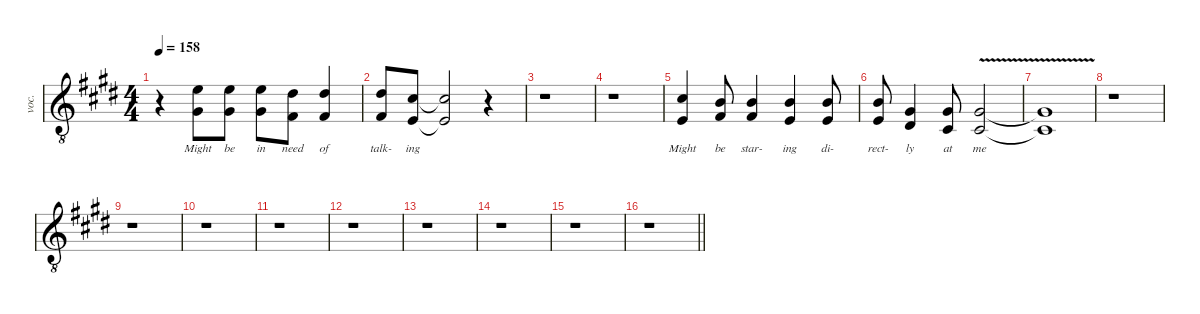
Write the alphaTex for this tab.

\defaultSystemsLayout 4
\hideDynamics
\bracketExtendMode groupsimilarinstruments
\otherSystemsTrackNameOrientation horizontal
\track ("Vocals" "voc.") {defaultSystemsLayout 8 mute instrument choiraahs}
\staff {score}
\tuning (E4 B3 G3 D3 A2 E2)
\ts (4 4)
\tempo 158
\clef g2
\ottava 8vb
\ks c#minor
r.4{dy f beam Down} (9.3{acc forcenatural} 6.4{acc #}).8{lyrics (0 "Might") lyrics (1 "") lyrics (2 "") lyrics (3 "") lyrics (4 "") dy mp beam Down} (6.4{acc #} 9.3{acc forcenatural}).8{lyrics (0 "be") lyrics (1 "") lyrics (2 "") lyrics (3 "") lyrics (4 "") beam Down} (9.3{acc forcenatural} 6.4{acc #}).8{lyrics (0 "in") lyrics (1 "") lyrics (2 "") lyrics (3 "") lyrics (4 "") beam Down} (8.3{acc #} 4.4{acc #}).8{lyrics (0 "need") lyrics (1 "") lyrics (2 "") lyrics (3 "") lyrics (4 "") beam Down} (4.4{acc #} 8.3{acc #}).4{lyrics (0 "of") lyrics (1 "") lyrics (2 "") lyrics (3 "") lyrics (4 "") beam Up} |
(4.4{acc #} 8.3{acc #}).8{lyrics (0 "talk-") lyrics (1 "") lyrics (2 "") lyrics (3 "") lyrics (4 "") dy f beam Up} (6.3{acc #} 2.4{acc forcenatural}).8{lyrics (0 "ing") lyrics (1 "") lyrics (2 "") lyrics (3 "") lyrics (4 "") dy mp beam Up} (6.3{t acc #} 2.4{t acc forcenatural}).2{dy f beam Up} r.4{beam Up} |
r.1{beam Down} |
r.1{beam Down} |
(6.3{acc #} 2.4{acc forcenatural}).4{lyrics (0 "Might") lyrics (1 "") lyrics (2 "") lyrics (3 "") lyrics (4 "") dy mp beam Up} (4.3{acc forcenatural} 4.4{acc #}).8{lyrics (0 "be") lyrics (1 "") lyrics (2 "") lyrics (3 "") lyrics (4 "") beam Up} (4.3{acc forcenatural} 4.4{acc #}).4{lyrics (0 "star-") lyrics (1 "") lyrics (2 "") lyrics (3 "") lyrics (4 "") beam Up} (4.3{acc forcenatural} 2.4{acc forcenatural}).4{lyrics (0 "ing") lyrics (1 "") lyrics (2 "") lyrics (3 "") lyrics (4 "") beam Up} (4.3{acc forcenatural} 2.4{acc forcenatural}).8{lyrics (0 "di-") lyrics (1 "") lyrics (2 "") lyrics (3 "") lyrics (4 "") beam Up} |
(4.3{acc forcenatural} 2.4{acc forcenatural}).8{lyrics (0 "rect-") lyrics (1 "") lyrics (2 "") lyrics (3 "") lyrics (4 "") dy f beam Up} (1.3{acc #} 6.5{acc #}).4{lyrics (0 "ly") lyrics (1 "") lyrics (2 "") lyrics (3 "") lyrics (4 "") dy mp beam Up} (1.3{acc #} 4.5{acc #}).8{lyrics (0 "at") lyrics (1 "") lyrics (2 "") lyrics (3 "") lyrics (4 "") beam Up} (1.3{acc #} 4.5{v acc #}).2{lyrics (0 "me") lyrics (1 "") lyrics (2 "") lyrics (3 "") lyrics (4 "") beam Up} |
(1.3{t acc #} 4.5{v t acc #}).1{dy f beam Up} |
r.1{beam Down} |
r.1{beam Down} |
r.1{beam Down} |
r.1{beam Down} |
r.1{beam Down} |
r.1{beam Down} |
r.1{beam Down} |
r.1{beam Down} |
\barLineRight lightlight
r.1{beam Down}
